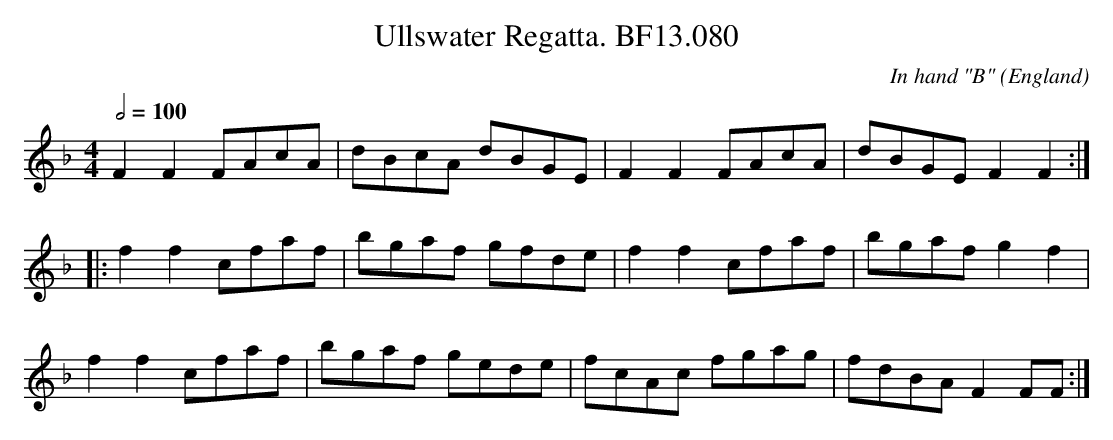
X:1
T:Ullswater Regatta. BF13.080
C:In hand "B"
L:1/8
M:4/4
O:England
Q:1/2=100
K:F
F2F2FAcA|dBcA dBGE|F2F2FAcA|dBGEF2F2:|!
|:f2f2cfaf|bgaf gfde|f2f2cfaf|bgafg2f2|!
f2f2cfaf|bgaf gede|fcAc fgag|fdBAF2FF:|
